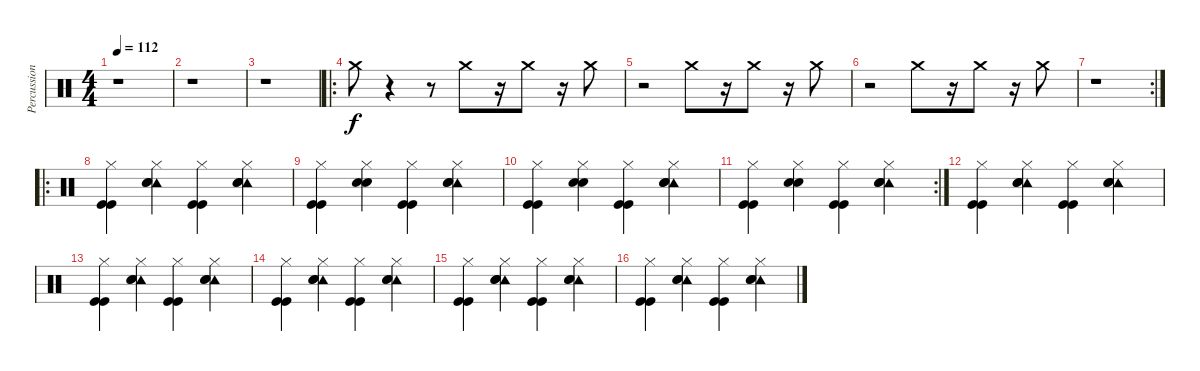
\track ("Percussion" "Percussion") {instrument percussion}
\staff {score}
\articulation defaults
\ts (4 4)
\tempo 112
\clef neutral
\ks c
r.1{dy f} |
r.1 |
r.1 |
\ro "Crash medium (hit)".8
r.4 r.8 "Crash medium (hit)".8 r.16 "Crash medium (hit)".8 r.16 "Crash medium (hit)".8 |
r.2 "Crash medium (hit)".8 r.16 "Crash medium (hit)".8 r.16 "Crash medium (hit)".8 |
r.2 "Crash medium (hit)".8 r.16 "Crash medium (hit)".8 r.16 "Crash medium (hit)".8 |
\rc 2
r.1 |
\ro
("Hi-Hat (closed)" "Kick (hit)" "Kick (hit)").4 ("Tambourine (hit)" "Hi-Hat (closed)" "Electric Snare (hit)" "Electric Snare (hit)").4 ("Hi-Hat (closed)" "Kick (hit)" "Kick (hit)").4 ("Tambourine (hit)" "Hi-Hat (closed)" "Electric Snare (hit)" "Electric Snare (hit)").4 |
("Hi-Hat (closed)" "Kick (hit)" "Kick (hit)").4 ("Hi-Hat (closed)" "Electric Snare (hit)" "Electric Snare (hit)").4 ("Hi-Hat (closed)" "Kick (hit)" "Kick (hit)").4 ("Tambourine (hit)" "Hi-Hat (closed)" "Electric Snare (hit)" "Electric Snare (hit)").4 |
("Hi-Hat (closed)" "Kick (hit)" "Kick (hit)").4 ("Hi-Hat (closed)" "Electric Snare (hit)" "Electric Snare (hit)").4 ("Hi-Hat (closed)" "Kick (hit)" "Kick (hit)").4 ("Tambourine (hit)" "Hi-Hat (closed)" "Electric Snare (hit)" "Electric Snare (hit)").4 |
\rc 2
("Hi-Hat (closed)" "Kick (hit)" "Kick (hit)").4 ("Hi-Hat (closed)" "Electric Snare (hit)" "Electric Snare (hit)").4 ("Hi-Hat (closed)" "Kick (hit)" "Kick (hit)").4 ("Tambourine (hit)" "Hi-Hat (closed)" "Electric Snare (hit)" "Electric Snare (hit)").4 |
("Hi-Hat (closed)" "Kick (hit)" "Kick (hit)").4 ("Tambourine (hit)" "Hi-Hat (closed)" "Electric Snare (hit)" "Electric Snare (hit)").4 ("Hi-Hat (closed)" "Kick (hit)" "Kick (hit)").4 ("Tambourine (hit)" "Hi-Hat (closed)" "Electric Snare (hit)" "Electric Snare (hit)").4 |
("Hi-Hat (closed)" "Kick (hit)" "Kick (hit)").4 ("Tambourine (hit)" "Hi-Hat (closed)" "Electric Snare (hit)" "Electric Snare (hit)").4 ("Hi-Hat (closed)" "Kick (hit)" "Kick (hit)").4 ("Tambourine (hit)" "Hi-Hat (closed)" "Electric Snare (hit)" "Electric Snare (hit)").4 |
("Hi-Hat (closed)" "Kick (hit)" "Kick (hit)").4 ("Tambourine (hit)" "Hi-Hat (closed)" "Electric Snare (hit)" "Electric Snare (hit)").4 ("Hi-Hat (closed)" "Kick (hit)" "Kick (hit)").4 ("Tambourine (hit)" "Hi-Hat (closed)" "Electric Snare (hit)" "Electric Snare (hit)").4 |
("Hi-Hat (closed)" "Kick (hit)" "Kick (hit)").4 ("Tambourine (hit)" "Hi-Hat (closed)" "Electric Snare (hit)" "Electric Snare (hit)").4 ("Hi-Hat (closed)" "Kick (hit)" "Kick (hit)").4 ("Tambourine (hit)" "Hi-Hat (closed)" "Electric Snare (hit)" "Electric Snare (hit)").4 |
("Hi-Hat (closed)" "Kick (hit)" "Kick (hit)").4 ("Tambourine (hit)" "Hi-Hat (closed)" "Electric Snare (hit)" "Electric Snare (hit)").4 ("Hi-Hat (closed)" "Kick (hit)" "Kick (hit)").4 ("Tambourine (hit)" "Hi-Hat (closed)" "Electric Snare (hit)" "Electric Snare (hit)").4
